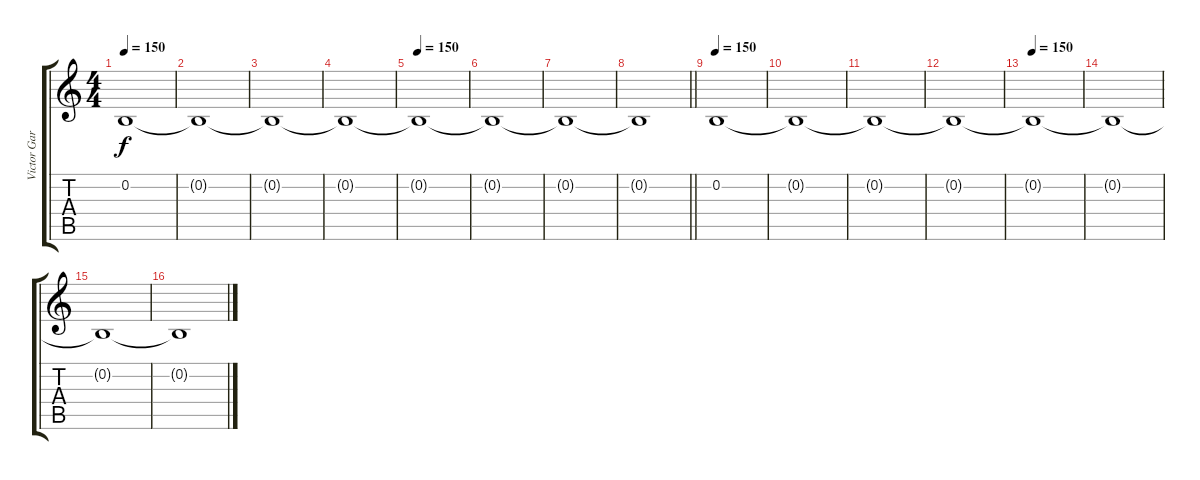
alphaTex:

\track ("Victor García" "Victor Gar") {instrument applause}
\staff {score tabs}
\tuning (E4 B3 G3 D3 A2 E2) {hide}
\ts (4 4)
\tempo 150
\clef g2
\ks c
0.2{t}.1{dy f} |
0.2{t}.1 |
0.2{t}.1 |
0.2{t}.1 |
\tempo 150
0.2{t}.1 |
0.2{t}.1 |
0.2{t}.1 |
\barLineRight lightlight
0.2{t}.1 |
\tempo 150
0.2.1 |
0.2{t}.1 |
0.2{t}.1 |
0.2{t}.1 |
\tempo 150
0.2{t}.1 |
0.2{t}.1 |
0.2{t}.1 |
0.2{t}.1
